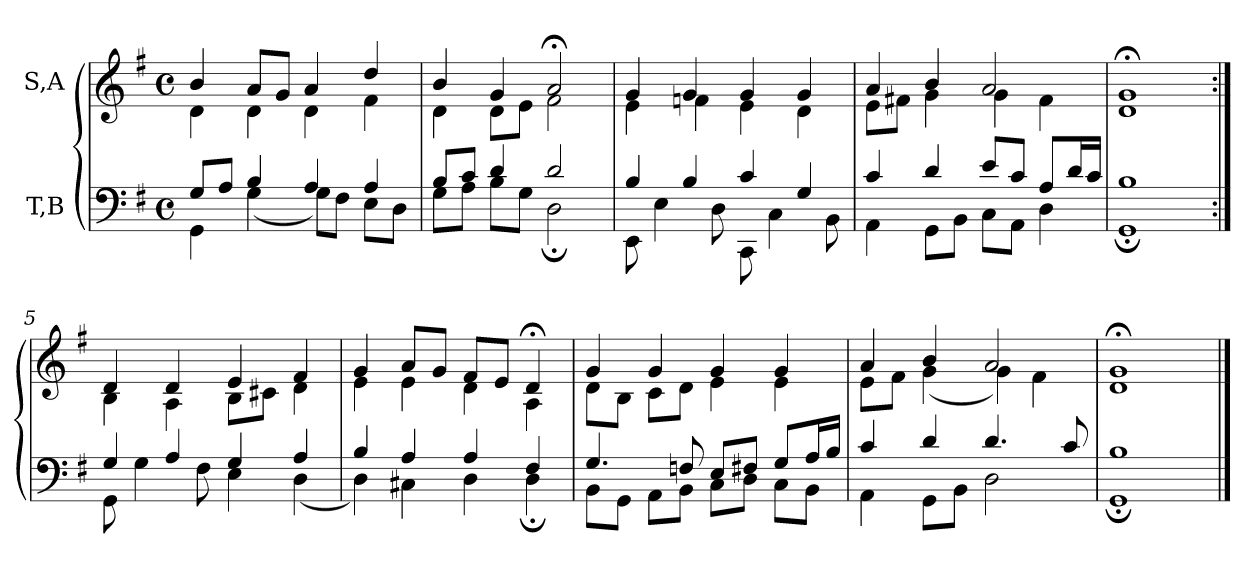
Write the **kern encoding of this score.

**kern	**kern
*part2	*part1
*staff2	*staff1
*I"T,B	*I"S,A
*clefF4	*clefG2
*k[f#]	*k[f#]
*M4/4	*M4/4
*met(c)	*met(c)
=	=
*^	*^
8GL	4GG	4b	4d
8AJ	.	.	.
4B	(<4G	8aL	4d
.	.	8gJ	.
4A	8GL)	4a	4d
.	8F#J	.	.
4A	8EL	4dd	4f#
.	8DJ	.	.
=1	=1	=1	=1
8BL	8GL	4b	4d
8cJ	8AJ	.	.
4d	8BL	4g	8dL
.	8GJ	.	8eJ
2d	2D;	2a;<	2f#
=2	=2	=2	=2
4B	8EE	4g	4e
.	4E	.	.
4B	.	4g	4fn
.	8D	.	.
4c	8CC	4g	4e
.	4C	.	.
4G	.	4g	4d
.	8BB	.	.
=3	=3	=3	=3
4c	4AA	4a	8eL
.	.	.	8f#XJ
4d	8GGL	4b	4g
.	8BBJ	.	.
8eL	8CL	2a	4g
8cJ	8AAJ	.	.
8AL	4D	.	4f#
16dL	.	.	.
16cJJ	.	.	.
=4	=4	=4	=4
1B	1GG;	1g;<	1d
=5:|!	=5:|!	=5:|!	=5:|!
4G	8GG	4d	4B
.	4G	.	.
4A	.	4d	4A
.	8F#	.	.
4G	4E	4e	8BL
.	.	.	8c#XJ
4A	(<4D	4f#	4d
=6	=6	=6	=6
4B	4D)	4g	4e
4A	4C#X	8aL	4e
.	.	8gJ	.
4A	4D	8f#L	4d
.	.	8eJ	.
4F#	4D;	4d;<	4A
=7	=7	=7	=7
4.G	8BBL	4g	8dL
.	8GGJ	.	8BJ
.	8AAL	4g	8cL
8Fn	8BBJ	.	8dJ
8EL	8CL	4g	4e
8F#XJ	8DJ	.	.
8GL	8CL	4g	4e
16AL	8BBJ	.	.
16BJJ	.	.	.
=8	=8	=8	=8
4c	4AA	4a	8eL
.	.	.	8f#J
4d	8GGL	4b	(<4g
.	8BBJ	.	.
4.d	2D	2a	4g)
.	.	.	4f#
8c	.	.	.
=9	=9	=9	=9
1B	1GG;	1g;<	1d
*v	*v	*	*
*	*v	*v
==	==
*-	*-
